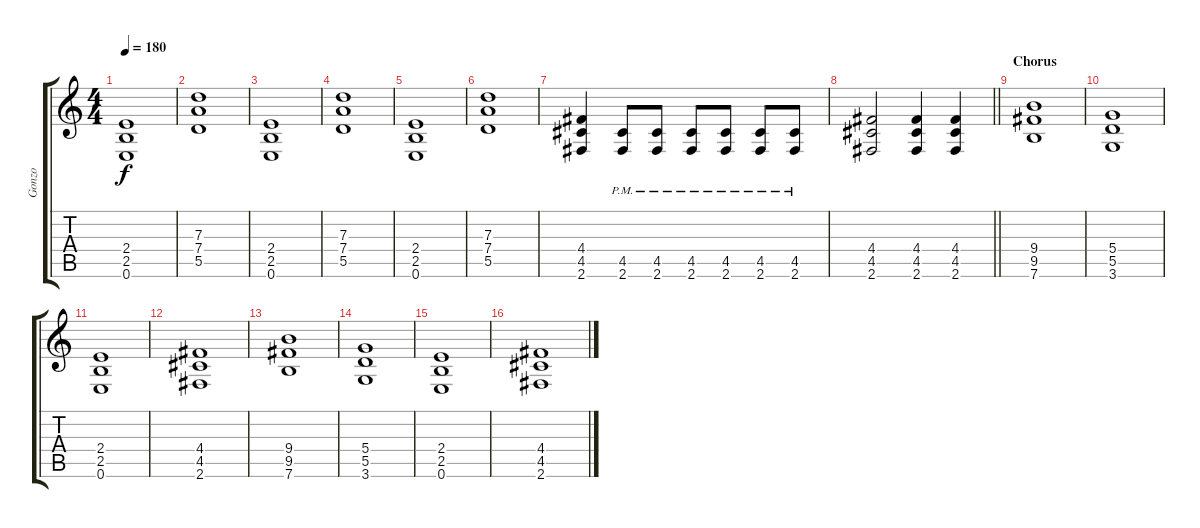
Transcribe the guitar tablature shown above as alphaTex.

\track ("Gonzo" "Gonzo") {instrument distortionguitar}
\staff {score tabs}
\tuning (E4 B3 G3 D3 A2 E2) {hide}
\ts (4 4)
\tempo 180
\clef g2
\ks c
(2.4 2.5 0.6).1{dy f} |
(7.3 7.4 5.5).1 |
(2.4 2.5 0.6).1 |
(7.3 7.4 5.5).1 |
(2.4 2.5 0.6).1 |
(7.3 7.4 5.5).1 |
(4.4 4.5 2.6).4 (4.5{pm} 2.6{pm}).8 (4.5{pm} 2.6{pm}).8 (4.5{pm} 2.6{pm}).8 (4.5{pm} 2.6{pm}).8 (4.5{pm} 2.6{pm}).8 (4.5{pm} 2.6{pm}).8 |
\barLineRight lightlight
(4.4 4.5 2.6).2 (4.4 4.5 2.6).4 (4.4 4.5 2.6).4 |
\section ("" "Chorus")
(9.4 9.5 7.6).1 |
(5.4 5.5 3.6).1 |
(2.4 2.5 0.6).1 |
(4.4 4.5 2.6).1 |
(9.4 9.5 7.6).1 |
(5.4 5.5 3.6).1 |
(2.4 2.5 0.6).1 |
(4.4 4.5 2.6).1
